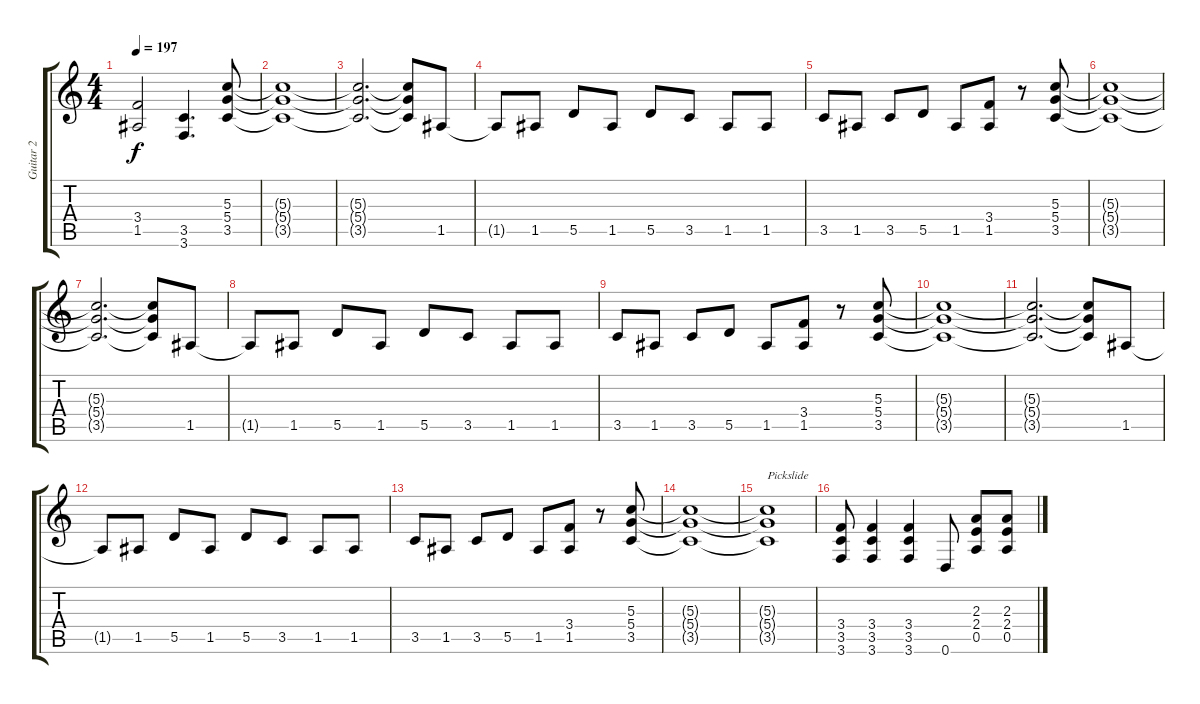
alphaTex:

\track ("Guitar 2" "Guitar 2") {instrument distortionguitar}
\staff {score tabs}
\tuning (E4 B3 G3 D3 A2 D2) {hide}
\ts (4 4)
\tempo 197
\clef g2
\ks c
(3.4 1.5).2{dy f} (3.5 3.6).4{d} (5.3 5.4 3.5).8 |
(5.3{t} 5.4{t} 3.5{t}).1 |
(5.3{t} 5.4{t} 3.5{t}).2{d} (5.3{t} 5.4{t} 3.5{t}).8 1.5.8 |
1.5{t}.8 1.5.8 5.5.8 1.5.8 5.5.8 3.5.8 1.5.8 1.5.8 |
3.5.8 1.5.8 3.5.8 5.5.8 1.5.8 (3.4 1.5).8 r.8 (5.3 5.4 3.5).8 |
(5.3{t} 5.4{t} 3.5{t}).1 |
(5.3{t} 5.4{t} 3.5{t}).2{d} (5.3{t} 5.4{t} 3.5{t}).8 1.5.8 |
1.5{t}.8 1.5.8 5.5.8 1.5.8 5.5.8 3.5.8 1.5.8 1.5.8 |
3.5.8 1.5.8 3.5.8 5.5.8 1.5.8 (3.4 1.5).8 r.8 (5.3 5.4 3.5).8 |
(5.3{t} 5.4{t} 3.5{t}).1 |
(5.3{t} 5.4{t} 3.5{t}).2{d} (5.3{t} 5.4{t} 3.5{t}).8 1.5.8 |
1.5{t}.8 1.5.8 5.5.8 1.5.8 5.5.8 3.5.8 1.5.8 1.5.8 |
3.5.8 1.5.8 3.5.8 5.5.8 1.5.8 (3.4 1.5).8 r.8 (5.3 5.4 3.5).8 |
(5.3{t} 5.4{t} 3.5{t}).1 |
(5.3{t} 5.4{t} 3.5{t}).1{txt "Pickslide"} |
(3.4 3.5 3.6).8 (3.4 3.5 3.6).4 (3.4 3.5 3.6).4 0.6.8 (2.3 2.4 0.5).8 (2.3 2.4 0.5).8
